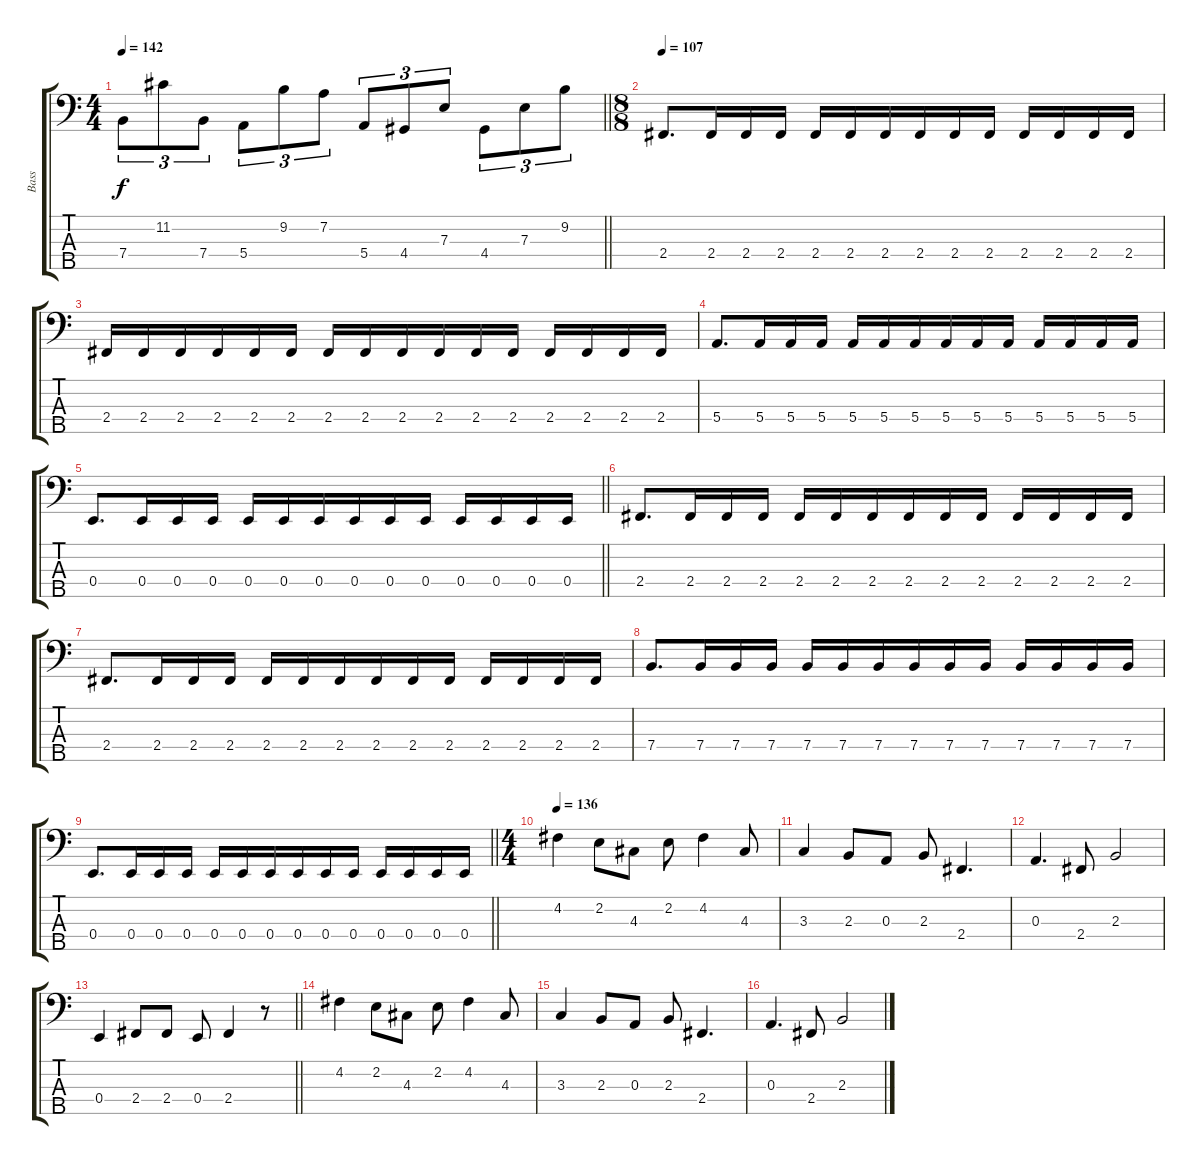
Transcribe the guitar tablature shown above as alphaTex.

\track ("Bass" "Bass") {instrument electricbassfinger}
\staff {score tabs}
\tuning (G2 D2 A1 E1 B0) {hide}
\ts (4 4)
\tempo 142
\clef f4
\barLineRight lightlight
\ks c
7.4.8{tu (3 2) dy f} 11.2.8{tu (3 2)} 7.4.8{tu (3 2)} 5.4.8{tu (3 2)} 9.2.8{tu (3 2)} 7.2.8{tu (3 2)} 5.4.8{tu (3 2)} 4.4.8{tu (3 2)} 7.3.8{tu (3 2)} 4.4.8{tu (3 2)} 7.3.8{tu (3 2)} 9.2.8{tu (3 2)} |
\ts (8 8)
\section ("" "")
\tempo 107
2.4.8{d} 2.4.16 2.4.16 2.4.16 2.4.16 2.4.16 2.4.16 2.4.16 2.4.16 2.4.16 2.4.16 2.4.16 2.4.16 2.4.16 |
2.4.16 2.4.16 2.4.16 2.4.16 2.4.16 2.4.16 2.4.16 2.4.16 2.4.16 2.4.16 2.4.16 2.4.16 2.4.16 2.4.16 2.4.16 2.4.16 |
5.4.8{d} 5.4.16 5.4.16 5.4.16 5.4.16 5.4.16 5.4.16 5.4.16 5.4.16 5.4.16 5.4.16 5.4.16 5.4.16 5.4.16 |
\barLineRight lightlight
0.4.8{d} 0.4.16 0.4.16 0.4.16 0.4.16 0.4.16 0.4.16 0.4.16 0.4.16 0.4.16 0.4.16 0.4.16 0.4.16 0.4.16 |
2.4.8{d} 2.4.16 2.4.16 2.4.16 2.4.16 2.4.16 2.4.16 2.4.16 2.4.16 2.4.16 2.4.16 2.4.16 2.4.16 2.4.16 |
2.4.8{d} 2.4.16 2.4.16 2.4.16 2.4.16 2.4.16 2.4.16 2.4.16 2.4.16 2.4.16 2.4.16 2.4.16 2.4.16 2.4.16 |
7.4.8{d} 7.4.16 7.4.16 7.4.16 7.4.16 7.4.16 7.4.16 7.4.16 7.4.16 7.4.16 7.4.16 7.4.16 7.4.16 7.4.16 |
\barLineRight lightlight
0.4.8{d} 0.4.16 0.4.16 0.4.16 0.4.16 0.4.16 0.4.16 0.4.16 0.4.16 0.4.16 0.4.16 0.4.16 0.4.16 0.4.16 |
\ts (4 4)
\section ("" "")
\tempo 136
4.2.4 2.2.8 4.3.8 2.2.8 4.2.4 4.3.8 |
3.3.4 2.3.8 0.3.8 2.3.8 2.4.4{d} |
0.3.4{d} 2.4.8 2.3.2 |
\barLineRight lightlight
0.4.4 2.4.8 2.4.8 0.4.8 2.4.4 r.8 |
4.2.4 2.2.8 4.3.8 2.2.8 4.2.4 4.3.8 |
3.3.4 2.3.8 0.3.8 2.3.8 2.4.4{d} |
0.3.4{d} 2.4.8 2.3.2
